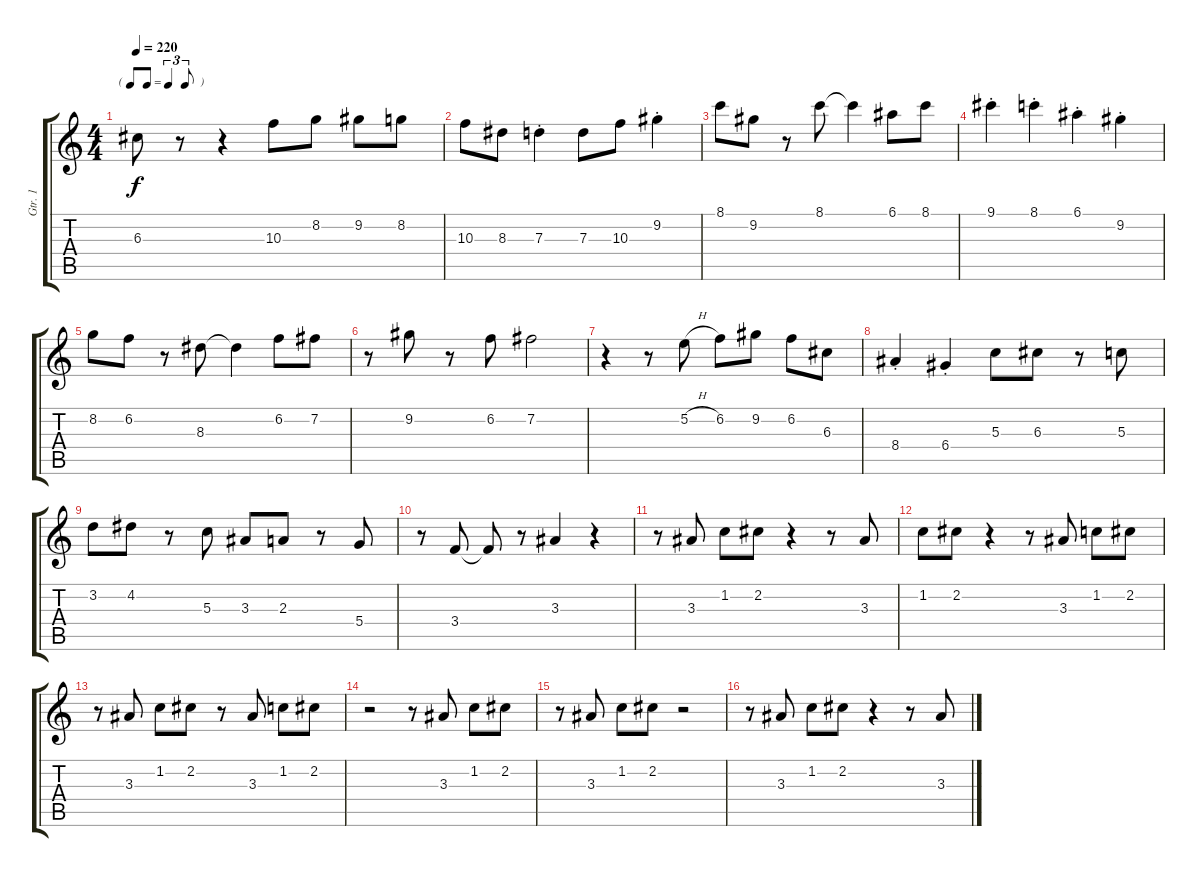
\track ("Gtr. 1" "Gtr. 1") {instrument acousticguitarsteel}
\staff {score tabs}
\tuning (E4 B3 G3 D3 A2 E2) {hide}
\ts (4 4)
\tf triplet8th
\tempo 220
\clef g2
\ks c
6.3{t}.8{dy f} r.8 r.4 10.3.8 8.2.8 9.2.8 8.2.8 |
10.3.8 8.3.8 7.3{st}.4 7.3.8 10.3.8 9.2{st}.4 |
8.1.8 9.2.8 r.8 8.1.8 8.1{t}.4 6.1.8 8.1.8 |
9.1{st}.4 8.1{st}.4 6.1{st}.4 9.2{st}.4 |
8.2.8 6.2.8 r.8 8.3.8 8.3{t}.4 6.2.8 7.2.8 |
r.8 9.2.8 r.8 6.2.8 7.2.2 |
r.4 r.8 5.2{h}.8 6.2.8 9.2.8 6.2.8 6.3.8 |
8.4{st}.4 6.4{st}.4 5.3.8 6.3.8 r.8 5.3.8 |
3.2.8 4.2.8 r.8 5.3.8 3.3.8 2.3.8 r.8 5.4.8 |
r.8 3.4.8 3.4{t}.8 r.8 3.3.4 r.4 |
r.8 3.3.8 1.2.8 2.2.8 r.4 r.8 3.3.8 |
1.2.8 2.2.8 r.4 r.8 3.3.8 1.2.8 2.2.8 |
r.8 3.3.8 1.2.8 2.2.8 r.8 3.3.8 1.2.8 2.2.8 |
r.2 r.8 3.3.8 1.2.8 2.2.8 |
r.8 3.3.8 1.2.8 2.2.8 r.2 |
r.8 3.3.8 1.2.8 2.2.8 r.4 r.8 3.3.8
